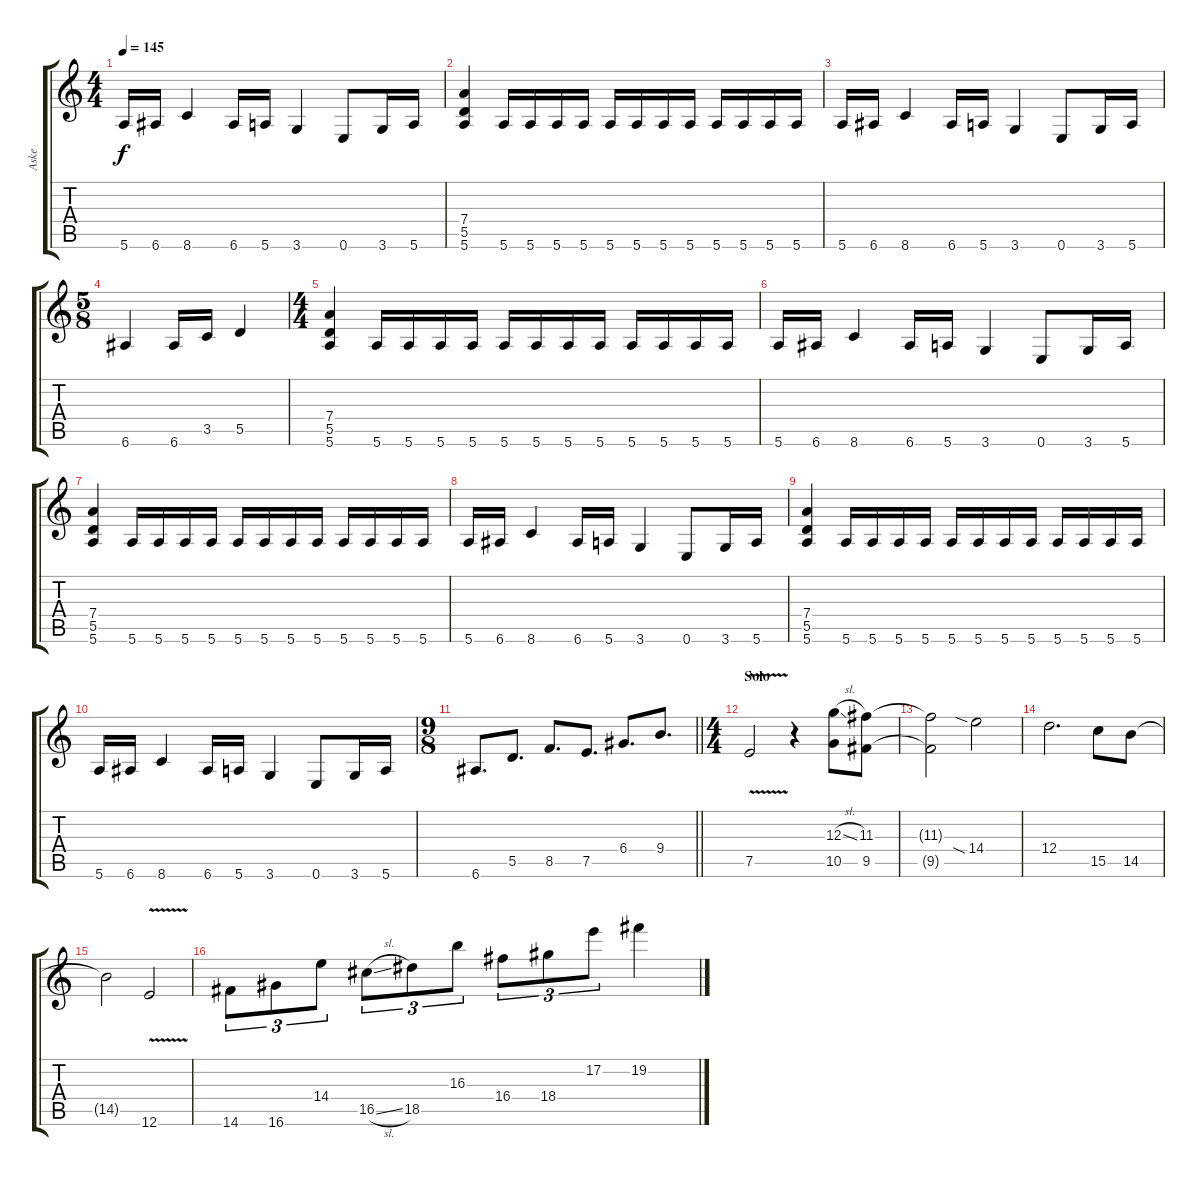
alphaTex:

\track ("Aske" "Aske") {mute instrument acousticguitarsteel}
\staff {score tabs}
\tuning (E4 B3 G3 D3 A2 E2) {hide}
\ts (4 4)
\tempo 145
\clef g2
\ks c
5.6.16{dy f} 6.6.16 8.6.4 6.6.16 5.6.16 3.6.4 0.6.8 3.6.16 5.6.16 |
(7.4 5.5 5.6).4 5.6.16 5.6.16 5.6.16 5.6.16 5.6.16 5.6.16 5.6.16 5.6.16 5.6.16 5.6.16 5.6.16 5.6.16 |
5.6.16 6.6.16 8.6.4 6.6.16 5.6.16 3.6.4 0.6.8 3.6.16 5.6.16 |
\ts (5 8)
6.6.4 6.6.16 3.5.16 5.5.4 |
\ts (4 4)
(7.4 5.5 5.6).4 5.6.16 5.6.16 5.6.16 5.6.16 5.6.16 5.6.16 5.6.16 5.6.16 5.6.16 5.6.16 5.6.16 5.6.16 |
5.6.16 6.6.16 8.6.4 6.6.16 5.6.16 3.6.4 0.6.8 3.6.16 5.6.16 |
(7.4 5.5 5.6).4 5.6.16 5.6.16 5.6.16 5.6.16 5.6.16 5.6.16 5.6.16 5.6.16 5.6.16 5.6.16 5.6.16 5.6.16 |
5.6.16 6.6.16 8.6.4 6.6.16 5.6.16 3.6.4 0.6.8 3.6.16 5.6.16 |
(7.4 5.5 5.6).4 5.6.16 5.6.16 5.6.16 5.6.16 5.6.16 5.6.16 5.6.16 5.6.16 5.6.16 5.6.16 5.6.16 5.6.16 |
5.6.16 6.6.16 8.6.4 6.6.16 5.6.16 3.6.4 0.6.8 3.6.16 5.6.16 |
\ts (9 8)
\barLineRight lightlight
6.6.8{d} 5.5.8{d} 8.5.8{d} 7.5.8{d} 6.4.8{d} 9.4.8{d} |
\ts (4 4)
\section ("" "Solo")
7.5{v}.2{instrument overdrivenguitar} r.4 (12.3{sl} 10.5).8 (11.3 9.5).8 |
(11.3{t} 9.5{t}).2 14.4{sia}.2 |
12.4.2{d} 15.5.8 14.5.8 |
14.5{t}.2 12.6{v}.2 |
14.6.8{tu (3 2)} 16.6.8{tu (3 2)} 14.4.8{tu (3 2)} 16.5{sl}.8{tu (3 2)} 18.5.8{tu (3 2)} 16.3.8{tu (3 2)} 16.4.8{tu (3 2)} 18.4.8{tu (3 2)} 17.2.8{tu (3 2)} 19.2.4
